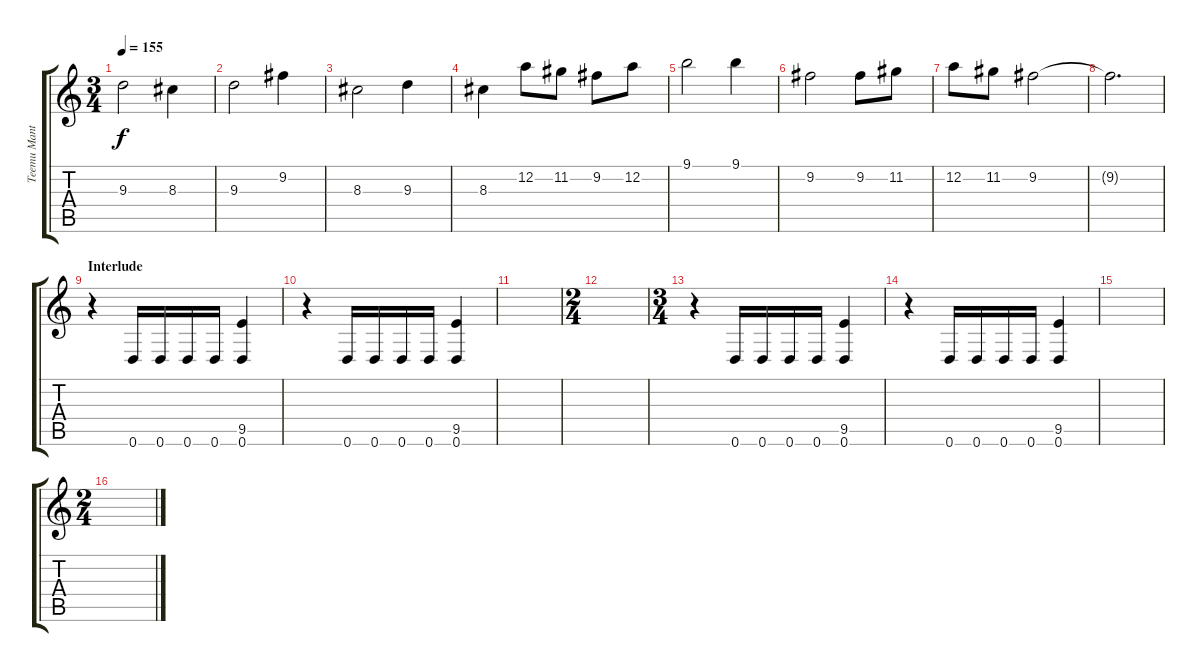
\track ("Teemu Mantysaari" "Teemu Mant") {instrument distortionguitar}
\staff {score tabs}
\tuning (D4 A3 F3 C3 G2 D2) {hide}
\ts (3 4)
\tempo 155
\clef g2
\ks c
9.3.2{dy f} 8.3.4 |
9.3.2 9.2.4 |
8.3.2 9.3.4 |
8.3.4 12.2.8 11.2.8 9.2.8 12.2.8 |
9.1.2 9.1.4 |
9.2.2 9.2.8 11.2.8 |
12.2.8 11.2.8 9.2.2 |
9.2{t}.2{d} |
\section ("" "Interlude")
r.4 0.6.16 0.6.16 0.6.16 0.6.16 (9.5 0.6).4 |
r.4 0.6.16 0.6.16 0.6.16 0.6.16 (9.5 0.6).4 |
|
\ts (2 4)
|
\ts (3 4)
r.4 0.6.16 0.6.16 0.6.16 0.6.16 (9.5 0.6).4 |
r.4 0.6.16 0.6.16 0.6.16 0.6.16 (9.5 0.6).4 |
|
\ts (2 4)
